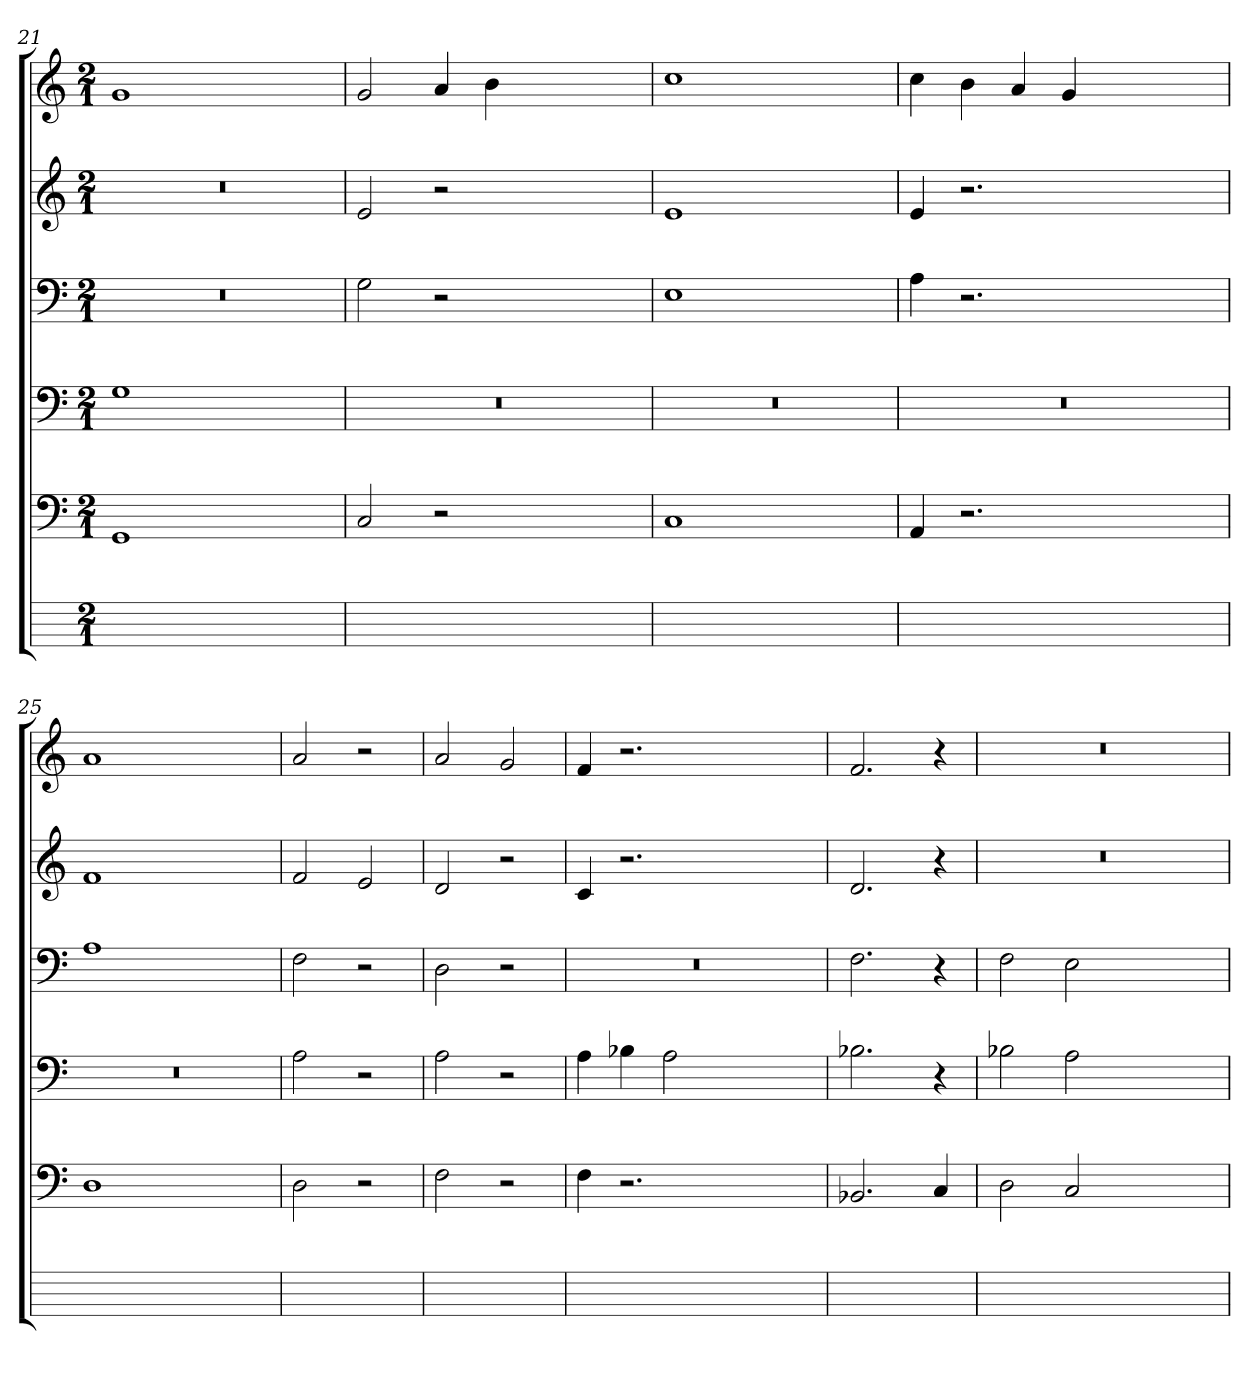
**kern	**kern	**kern	**kern	**kern	**kern
*part6	*part5	*part4	*part3	*part2	*part1
*staff6	*staff5	*staff4	*staff3	*staff2	*staff1
*	*clefF4	*clefF4	*clefF4	*clefG2	*clefG2
*	*k[]	*k[]	*k[]	*k[]	*k[]
*	*C:	*C:	*C:	*C:	*C:
*M2/1	*M2/1	*M2/1	*M2/1	*M2/1	*M2/1
=21	=21	=21	=21	=21	=21
0ryy	1GG	1G	0r	0r	1g
.	1ryy	1ryy	.	.	1ryy
=22	=22	=22	=22	=22	=22
0ryy	2C	0r	2G	2e	2gi
.	2r	.	2r	2r	4a
.	.	.	.	.	4b
.	1ryy	.	1ryy	1ryy	1ryy
=23	=23	=23	=23	=23	=23
0ryy	1Ci	0r	1E	1ei	1cc
.	1ryy	.	1ryy	1ryy	1ryy
=24	=24	=24	=24	=24	=24
0ryy	4AA	0r	4A	4e	4cc
.	2.r	.	2.r	2.r	4bj
.	.	.	.	.	4aj
.	.	.	.	.	4gj
.	1ryy	.	1ryy	1ryy	1ryy
=25	=25	=25	=25	=25	=25
0ryy	1D	0r	1Ai	1f	1a
.	1ryy	.	1ryy	1ryy	1ryy
=26	=26	=26	=26	=26	=26
1ryy	2D	2A	2FZ	2fi	2a
.	2r	2r	2r	2e	2r
=27	=27	=27	=27	=27	=27
1ryy	2F	2Ai	2D	2d	2a
.	2r	2r	2r	2r	2gZ
=28	=28	=28	=28	=28	=28
0ryy	4Fi	4A	0r	4c	4fZ
.	2.r	4B-Xj	.	2.r	2.r
.	.	2Ai	.	.	.
.	1ryy	1ryy	.	1ryy	1ryy
=29	=29	=29	=29	=29	=29
1ryy	2.BB-X	2.B-X	2.Fi	2.d	2.f
.	4C	4r	4r	4r	4r
=30	=30	=30	=30	=30	=30
0ryy	2D	2B-Xi	2F	0r	0r
.	2C	2A	2E	.	.
.	1ryy	1ryy	1ryy	.	.
=	=	=	=	=	=
*-	*-	*-	*-	*-	*-
